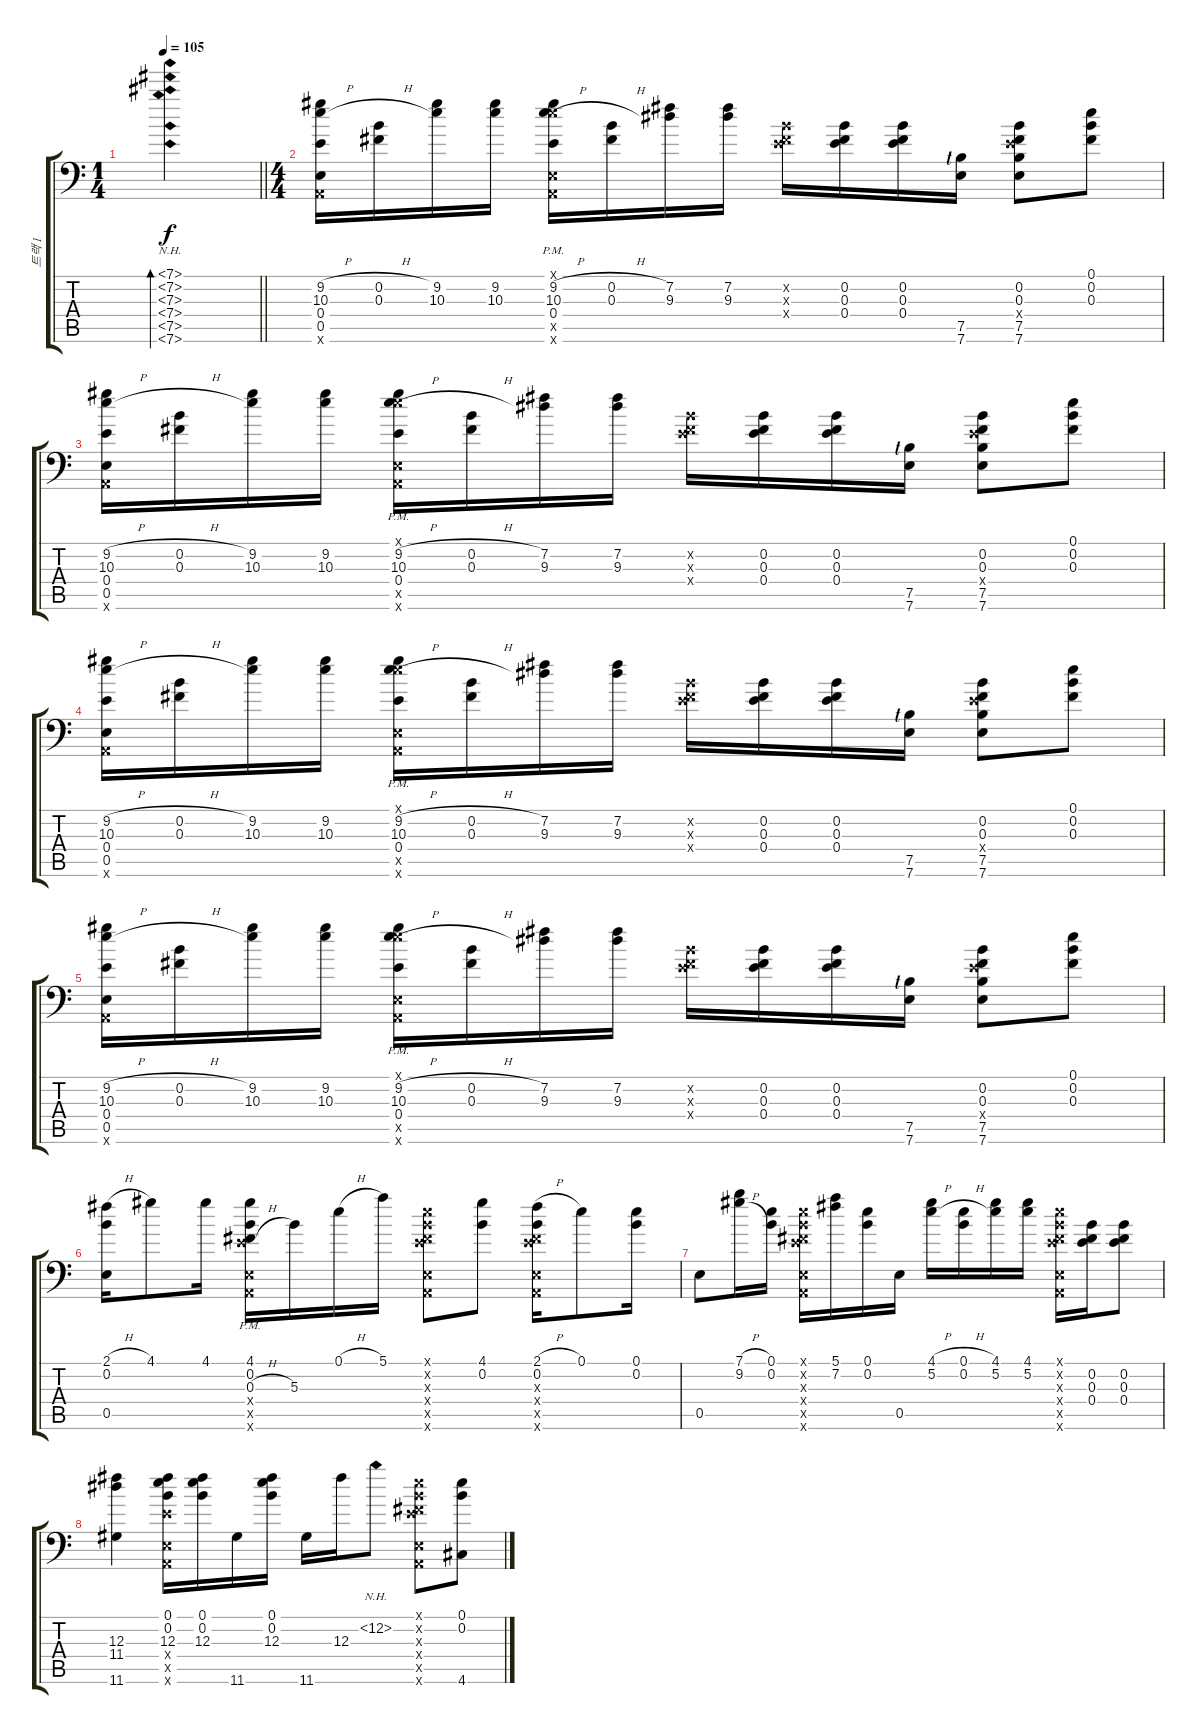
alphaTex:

\track ("트랙 1" "트랙 1") {instrument acousticguitarnylon}
\staff {score tabs}
\tuning (E4 B3 Gb3 E3 E2 A1) {hide}
\ts (1 4)
\tempo 105
\clef f4
\barLineRight lightlight
\ks c
(7.1{nh} 7.2{nh} 7.3{nh} 7.4{nh} 7.5{nh} 7.6{nh}).4{bd 240 dy f instrument acousticguitarnylon} |
\ts (4 4)
(9.2{h} 10.3{h} 0.4 0.5 0.6{x}).16 (0.2{h} 0.3{h}).16 (9.2 10.3).16 (9.2 10.3).16 (0.1{x} 9.2{h} 10.3{h} 0.4{pm} 0.5{x} 0.6{x}).16 (0.2{h} 0.3{h}).16 (7.2 9.3).16 (7.2 9.3).16 (0.2{x} 0.3{x} 0.4{x}).16 (0.2 0.3 0.4).16 (0.2 0.3 0.4).16 (7.5{lf 1} 7.6).16 (0.2 0.3 0.4{x} 7.5 7.6).8 (0.1 0.2 0.3).8 |
(9.2{h} 10.3{h} 0.4 0.5 0.6{x}).16 (0.2{h} 0.3{h}).16 (9.2 10.3).16 (9.2 10.3).16 (0.1{x} 9.2{h} 10.3{h} 0.4{pm} 0.5{x} 0.6{x}).16 (0.2{h} 0.3{h}).16 (7.2 9.3).16 (7.2 9.3).16 (0.2{x} 0.3{x} 0.4{x}).16 (0.2 0.3 0.4).16 (0.2 0.3 0.4).16 (7.5{lf 1} 7.6).16 (0.2 0.3 0.4{x} 7.5 7.6).8 (0.1 0.2 0.3).8 |
(9.2{h} 10.3{h} 0.4 0.5 0.6{x}).16 (0.2{h} 0.3{h}).16 (9.2 10.3).16 (9.2 10.3).16 (0.1{x} 9.2{h} 10.3{h} 0.4{pm} 0.5{x} 0.6{x}).16 (0.2{h} 0.3{h}).16 (7.2 9.3).16 (7.2 9.3).16 (0.2{x} 0.3{x} 0.4{x}).16 (0.2 0.3 0.4).16 (0.2 0.3 0.4).16 (7.5{lf 1} 7.6).16 (0.2 0.3 0.4{x} 7.5 7.6).8 (0.1 0.2 0.3).8 |
(9.2{h} 10.3{h} 0.4 0.5 0.6{x}).16 (0.2{h} 0.3{h}).16 (9.2 10.3).16 (9.2 10.3).16 (0.1{x} 9.2{h} 10.3{h} 0.4{pm} 0.5{x} 0.6{x}).16 (0.2{h} 0.3{h}).16 (7.2 9.3).16 (7.2 9.3).16 (0.2{x} 0.3{x} 0.4{x}).16 (0.2 0.3 0.4).16 (0.2 0.3 0.4).16 (7.5{lf 1} 7.6).16 (0.2 0.3 0.4{x} 7.5 7.6).8 (0.1 0.2 0.3).8 |
(2.1{h} 0.2 0.5).16 4.1.8 4.1.16 (4.1{pm} 0.2 0.3{h} 0.4{x} 0.5{x} 0.6{x}).16 5.3.16 0.1{h}.16 5.1.16 (0.1{x} 0.2{x} 0.3{x} 0.4{x} 0.5{x} 0.6{x}).8 (4.1 0.2).8 (2.1{h} 0.2 0.3{x} 0.4{x} 0.5{x} 0.6{x}).16 0.1.8 (0.1 0.2).16 |
0.5.8 (7.1{h} 9.2{h}).16 (0.1 0.2).16 (0.1{x} 0.2{x} 0.3{x} 0.4{x} 0.5{x} 0.6{x}).16 (5.1 7.2).16 (0.1 0.2).16 0.5.16 (4.1{h} 5.2{h}).16 (0.1{h} 0.2{h}).16 (4.1 5.2).16 (4.1 5.2).16 (0.1{x} 0.2{x} 0.3{x} 0.4{x} 0.5{x} 0.6{x}).16 (0.2 0.3 0.4).16 (0.2 0.3 0.4).8 |
(12.3 11.4 11.6).4 (0.1 0.2 12.3 0.4{x} 0.5{x} 0.6{x}).16 (0.1 0.2 12.3).16 11.6.16 (0.1 0.2 12.3).16 11.6.16 12.3.16 12.2{nh}.8 (0.1{x} 0.2{x} 0.3{x} 0.4{x} 0.5{x} 0.6{x}).8 (0.1 0.2 4.6).8
